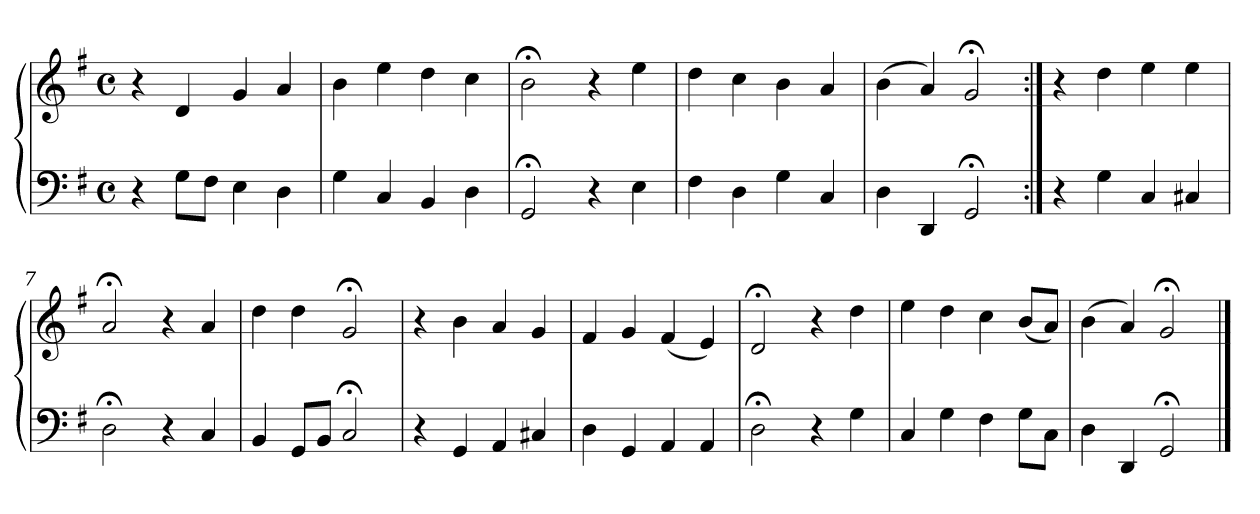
**kern	**kern
*part1	*part1
*staff2	*staff1
*clefF4	*clefG2
*k[f#]	*k[f#]
*M4/4	*M4/4
*met(c)	*met(c)
=1	=1
4r	4r
8GL	4d
8F#J	.
4E	4g
4D	4a
=2	=2
4G	4b
4C	4ee
4BB	4dd
4D	4cc
=3	=3
2GG;<	2b;<
4r	4r
4E	4ee
=4	=4
4F#	4dd
4D	4cc
4G	4b
4C	4a
=5	=5
4D	(4b
4DD	4a)
2GG;<	2g;<
=6:|!	=6:|!
4r	4r
4G	4dd
4C	4ee
4C#X	4ee
=7	=7
2D;<	2a;<
4r	4r
4C	4a
!!LO:LB:g=z
=8	=8
4BB	4dd
8GGL	4dd
8BBJ	.
2C;<	2g;<
=9	=9
4r	4r
4GG	4b
4AA	4a
4C#X	4g
=10	=10
4D	4f#
4GG	4g
4AA	(4f#
4AA	4e)
=11	=11
2D;<	2d;<
4r	4r
4G	4dd
=12	=12
4C	4ee
4G	4dd
4F#	4cc
8GL	(8bL
8CJ	8aJ)
=13	=13
4D	(4b
4DD	4a)
2GG;<	2g;<
==	==
*-	*-
